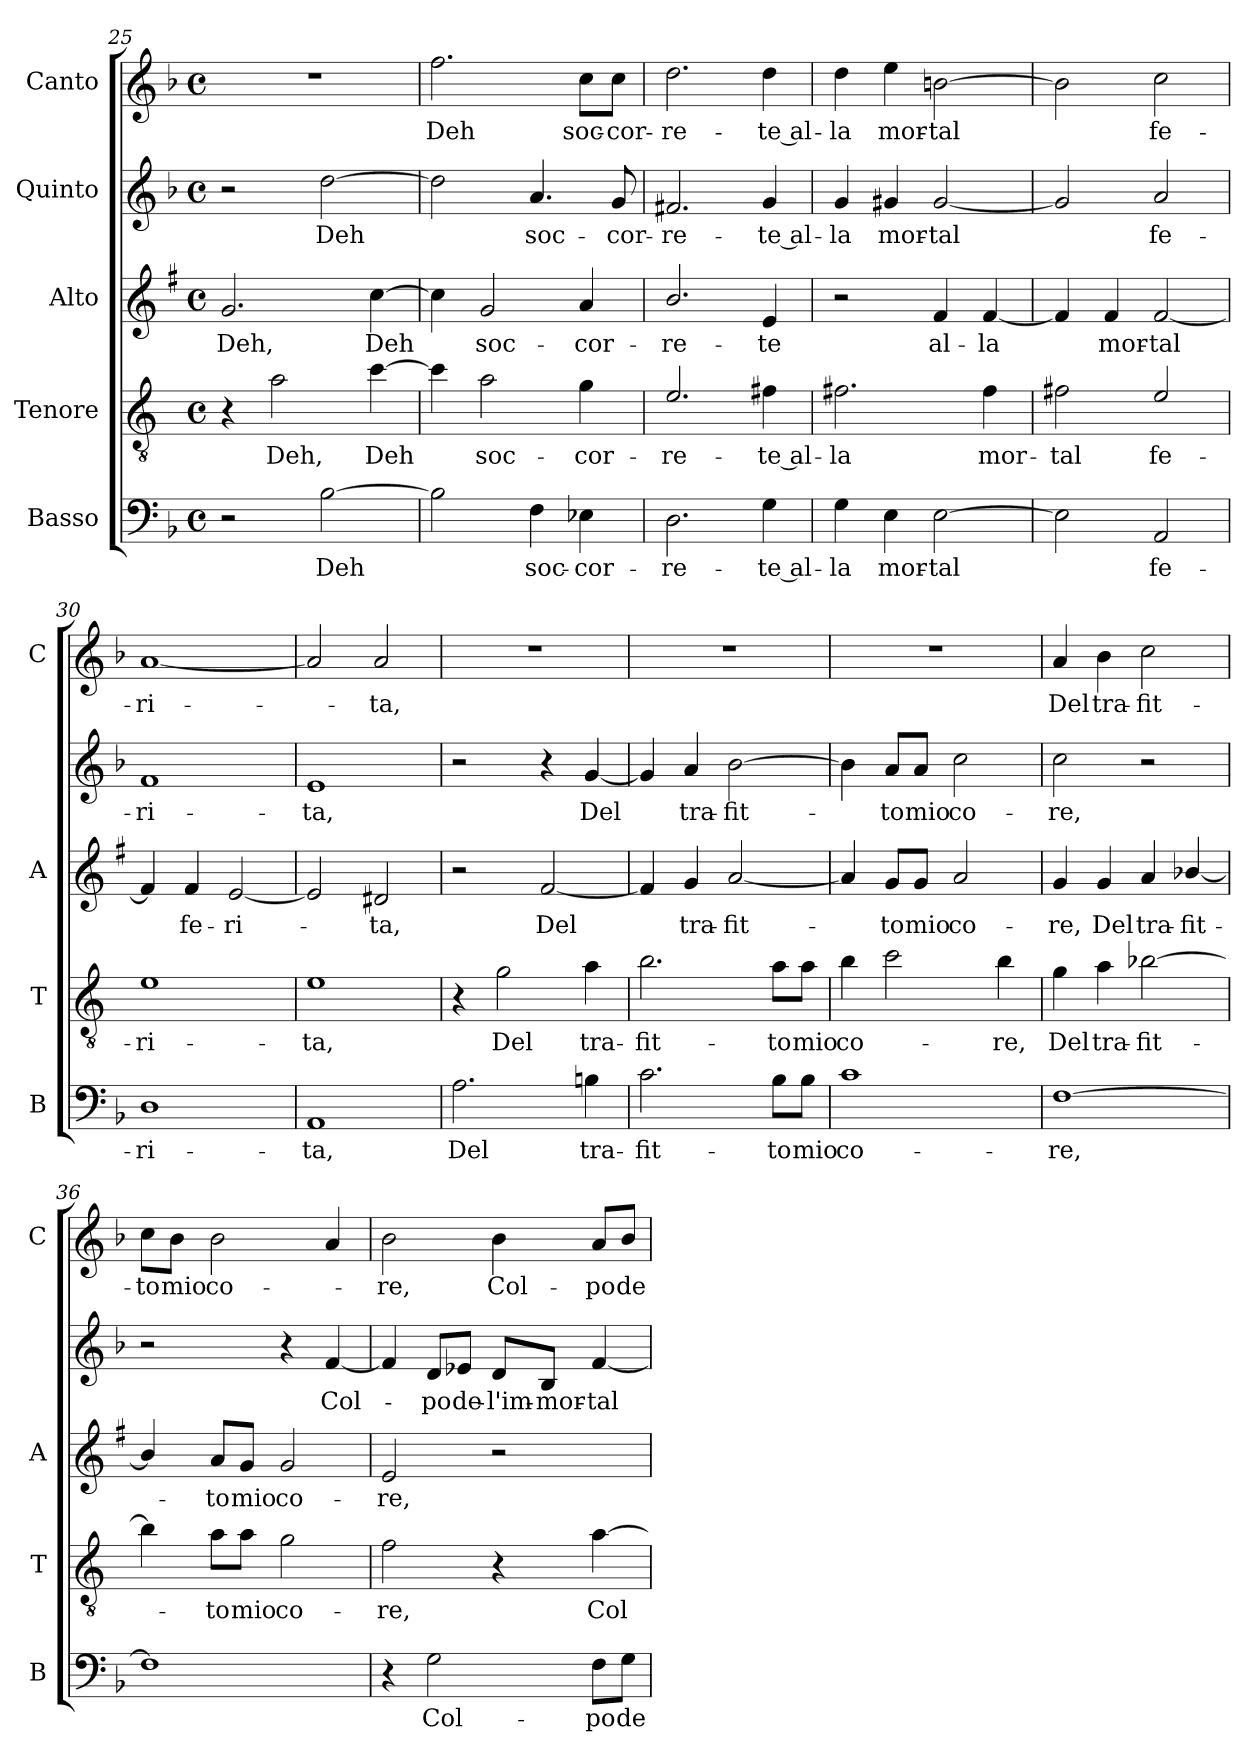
**kern	**text	**kern	**text	**kern	**text	**kern	**text	**kern	**text
*part5	*part5	*part4	*part4	*part3	*part3	*part2	*part2	*part1	*part1
*staff5	*staff5	*staff4	*staff4	*staff3	*staff3	*staff2	*staff2	*staff1	*staff1
*I"Basso	*	*I"Tenore	*	*I"Alto	*	*I"Quinto	*	*I"Canto	*
*I'B	*	*I'T	*	*I'A	*	*	*	*I'C	*
*clefF4	*	*clefGv2	*	*clefG2	*	*clefG2	*	*clefG2	*
*	*	*ITrd4c7	*	*ITrd1c2	*	*	*	*	*
*k[b-]	*	*k[b-]	*	*k[b-]	*	*k[b-]	*	*k[b-]	*
*F:	*	*F:	*	*F:	*	*F:	*	*F:	*
*M4/4	*	*M4/4	*	*M4/4	*	*M4/4	*	*M4/4	*
*met(c)	*	*met(c)	*	*met(c)	*	*met(c)	*	*met(c)	*
=25	=25	=25	=25	=25	=25	=25	=25	=25	=25
!	!	!	!	!	!LO:LY:b	!	!	!	!
2r	.	4r	.	2.f/	Deh,	2r	.	1r	.
!	!	!	!LO:LY:b	!	!	!	!	!	!
.	.	2d\	Deh,	.	.	.	.	.	.
!	!LO:LY:b	!	!	!	!	!	!LO:LY:b	!	!
[2B-\	Deh	.	.	.	.	[2dd\	Deh	.	.
!	!	!	!LO:LY:b	!	!LO:LY:b	!	!	!	!
.	.	[4f\	Deh	[4b-\	Deh	.	.	.	.
=26	=26	=26	=26	=26	=26	=26	=26	=26	=26
!	!	!	!	!	!	!	!	!	!LO:LY:b
2B-\]	.	4f\]	.	4b-\]	.	2dd\]	.	2.ff\	Deh
!	!	!	!LO:LY:b	!	!LO:LY:b	!	!	!	!
.	.	2d\	soc-	2f/	soc-	.	.	.	.
!	!LO:LY:b	!	!	!	!	!	!LO:LY:b	!	!
4F\	soc-	.	.	.	.	4.a/	soc-	.	.
!	!LO:LY:b	!	!LO:LY:b	!	!LO:LY:b	!	!	!	!LO:LY:b
4E-X\	-cor-	4c\	-cor-	4g/	-cor-	.	.	8cc\L	soc-
!	!	!	!	!	!	!	!LO:LY:b	!	!LO:LY:b
.	.	.	.	.	.	8g/	-cor-	8cc\J	-cor-
=27	=27	=27	=27	=27	=27	=27	=27	=27	=27
!	!LO:LY:b	!	!LO:LY:b	!	!LO:LY:b	!	!LO:LY:b	!	!LO:LY:b
2.D\	-re-	2.A/	-re-	2.a/	-re-	2.f#X/	-re-	2.dd\	-re-
!	!LO:LY:b	!	!LO:LY:b	!	!LO:LY:b	!	!LO:LY:b	!	!LO:LY:b
4G\	-te al-	4Bn\	-te al-	4d/	-te	4g/	-te al-	4dd\	-te al-
=28	=28	=28	=28	=28	=28	=28	=28	=28	=28
!	!LO:LY:b	!	!LO:LY:b	!	!	!	!LO:LY:b	!	!LO:LY:b
4G\	-la	2.Bn\	-la	2r	.	4g/	-la	4dd\	-la
!	!LO:LY:b	!	!	!	!	!	!LO:LY:b	!	!LO:LY:b
4E\	mor-	.	.	.	.	4g#X/	mor-	4ee\	mor-
!	!LO:LY:b	!	!	!	!LO:LY:b	!	!LO:LY:b	!	!LO:LY:b
[2E\	-tal	.	.	4e/	al-	[2g#/	-tal	[2bn\	-tal
!	!	!	!LO:LY:b	!	!LO:LY:b	!	!	!	!
.	.	4B\	mor-	[4e/	-la	.	.	.	.
!!LO:LB:g=z
=29	=29	=29	=29	=29	=29	=29	=29	=29	=29
!	!	!	!LO:LY:b	!	!	!	!	!	!
2E\]	.	2Bn\	-tal	4e/]	.	2g#/]	.	2b\]	.
!	!	!	!	!	!LO:LY:b	!	!	!	!
.	.	.	.	4e/	mor-	.	.	.	.
!	!LO:LY:b	!	!LO:LY:b	!	!LO:LY:b	!	!LO:LY:b	!	!LO:LY:b
2AA/	fe-	2A/	fe-	[2e/	-tal	2a/	fe-	2cc\	fe-
=30	=30	=30	=30	=30	=30	=30	=30	=30	=30
!	!LO:LY:b	!	!LO:LY:b	!	!	!	!LO:LY:b	!	!LO:LY:b
1D	-ri-	1A	-ri-	4e/]	.	1f	-ri-	[1a	-ri-
!	!	!	!	!	!LO:LY:b	!	!	!	!
.	.	.	.	4e/	fe-	.	.	.	.
!	!	!	!	!	!LO:LY:b	!	!	!	!
.	.	.	.	[2d/	-ri-	.	.	.	.
=31	=31	=31	=31	=31	=31	=31	=31	=31	=31
!	!LO:LY:b	!	!LO:LY:b	!	!	!	!LO:LY:b	!	!
1AA	-ta,	1A	-ta,	2d/]	.	1e	-ta,	2a/]	.
!	!	!	!	!	!LO:LY:b	!	!	!	!LO:LY:b
.	.	.	.	2c#X/	-ta,	.	.	2a/	-ta,
=32	=32	=32	=32	=32	=32	=32	=32	=32	=32
!	!LO:LY:b	!	!	!	!	!	!	!	!
2.A\	Del	4r	.	2r	.	2r	.	1r	.
!	!	!	!LO:LY:b	!	!	!	!	!	!
.	.	2c\	Del	.	.	.	.	.	.
!	!	!	!	!	!LO:LY:b	!	!	!	!
.	.	.	.	[2e/	Del	4r	.	.	.
!	!LO:LY:b	!	!LO:LY:b	!	!	!	!LO:LY:b	!	!
4Bn\	tra-	4d\	tra-	.	.	[4g/	Del	.	.
=33	=33	=33	=33	=33	=33	=33	=33	=33	=33
!	!LO:LY:b	!	!LO:LY:b	!	!	!	!	!	!
2.c\	-fit-	2.e\	-fit-	4e/]	.	4g/]	.	1r	.
!	!	!	!	!	!LO:LY:b	!	!LO:LY:b	!	!
.	.	.	.	4f/	tra-	4a/	tra-	.	.
!	!	!	!	!	!LO:LY:b	!	!LO:LY:b	!	!
.	.	.	.	[2g/	-fit-	[2b-\	-fit-	.	.
!	!LO:LY:b	!	!LO:LY:b	!	!	!	!	!	!
8B-\L	-to	8d\L	-to	.	.	.	.	.	.
!	!LO:LY:b	!	!LO:LY:b	!	!	!	!	!	!
8B-\J	mio	8d\J	mio	.	.	.	.	.	.
=34	=34	=34	=34	=34	=34	=34	=34	=34	=34
!	!LO:LY:b	!	!LO:LY:b	!	!	!	!	!	!
1c	co-	4e\	co-	4g/]	.	4b-\]	.	1r	.
!	!	!	!	!	!LO:LY:b	!	!LO:LY:b	!	!
.	.	2f\	.	8f/L	-to	8a/L	-to	.	.
!	!	!	!	!	!LO:LY:b	!	!LO:LY:b	!	!
.	.	.	.	8f/J	mio	8a/J	mio	.	.
!	!	!	!	!	!LO:LY:b	!	!LO:LY:b	!	!
.	.	.	.	2g/	co-	2cc\	co-	.	.
!	!	!	!LO:LY:b	!	!	!	!	!	!
.	.	4e\	-re,	.	.	.	.	.	.
=35	=35	=35	=35	=35	=35	=35	=35	=35	=35
!	!LO:LY:b	!	!LO:LY:b	!	!LO:LY:b	!	!LO:LY:b	!	!LO:LY:b
[1F	-re,	4c\	Del	4f/	-re,	2cc\	-re,	4a/	Del
!	!	!	!LO:LY:b	!	!LO:LY:b	!	!	!	!LO:LY:b
.	.	4d\	tra-	4f/	Del	.	.	4b-\	tra-
!	!	!	!LO:LY:b	!	!LO:LY:b	!	!	!	!LO:LY:b
.	.	[2e-X\	-fit-	4g/	tra-	2r	.	2cc\	-fit-
!	!	!	!	!	!LO:LY:b	!	!	!	!
.	.	.	.	[4a-X/	-fit-	.	.	.	.
!!LO:PB:g=z
=36	=36	=36	=36	=36	=36	=36	=36	=36	=36
!	!	!	!	!	!	!	!	!	!LO:LY:b
1F]	.	4e-\]	.	4a-/]	.	2r	.	8cc\L	-to
!	!	!	!	!	!	!	!	!	!LO:LY:b
.	.	.	.	.	.	.	.	8b-\J	mio
!	!	!	!LO:LY:b	!	!LO:LY:b	!	!	!	!LO:LY:b
.	.	8d\L	-to	8g/L	-to	.	.	2b-\	co-
!	!	!	!LO:LY:b	!	!LO:LY:b	!	!	!	!
.	.	8d\J	mio	8f/J	mio	.	.	.	.
!	!	!	!LO:LY:b	!	!LO:LY:b	!	!	!	!
.	.	2c\	co-	2f/	co-	4r	.	.	.
!	!	!	!	!	!	!	!LO:LY:b	!	!
.	.	.	.	.	.	[4f/	Col-	4a/	.
=37	=37	=37	=37	=37	=37	=37	=37	=37	=37
!	!	!	!LO:LY:b	!	!LO:LY:b	!	!	!	!LO:LY:b
4r	.	2B-\	-re,	2d/	-re,	4f/]	.	2b-\	-re,
!	!LO:LY:b	!	!	!	!	!	!LO:LY:b	!	!
2G\	Col-	.	.	.	.	8d/L	-po	.	.
!	!	!	!	!	!	!	!LO:LY:b	!	!
.	.	.	.	.	.	8e-X/J	de-	.	.
!	!	!	!	!	!	!	!LO:LY:b	!	!LO:LY:b
.	.	4r	.	2r	.	8d/L	-l'im-	4b-\	Col-
!	!	!	!	!	!	!	!LO:LY:b	!	!
.	.	.	.	.	.	8B-/J	-mor-	.	.
!	!LO:LY:b	!	!LO:LY:b	!	!	!	!LO:LY:b	!	!LO:LY:b
8F\L	-po	[4d\	Col-	.	.	[4f/	-tal	8a/L	-po
!	!LO:LY:b	!	!	!	!	!	!	!	!LO:LY:b
8G\J	de-	.	.	.	.	.	.	8b-/J	de-
=	=	=	=	=	=	=	=	=	=
*-	*-	*-	*-	*-	*-	*-	*-	*-	*-
